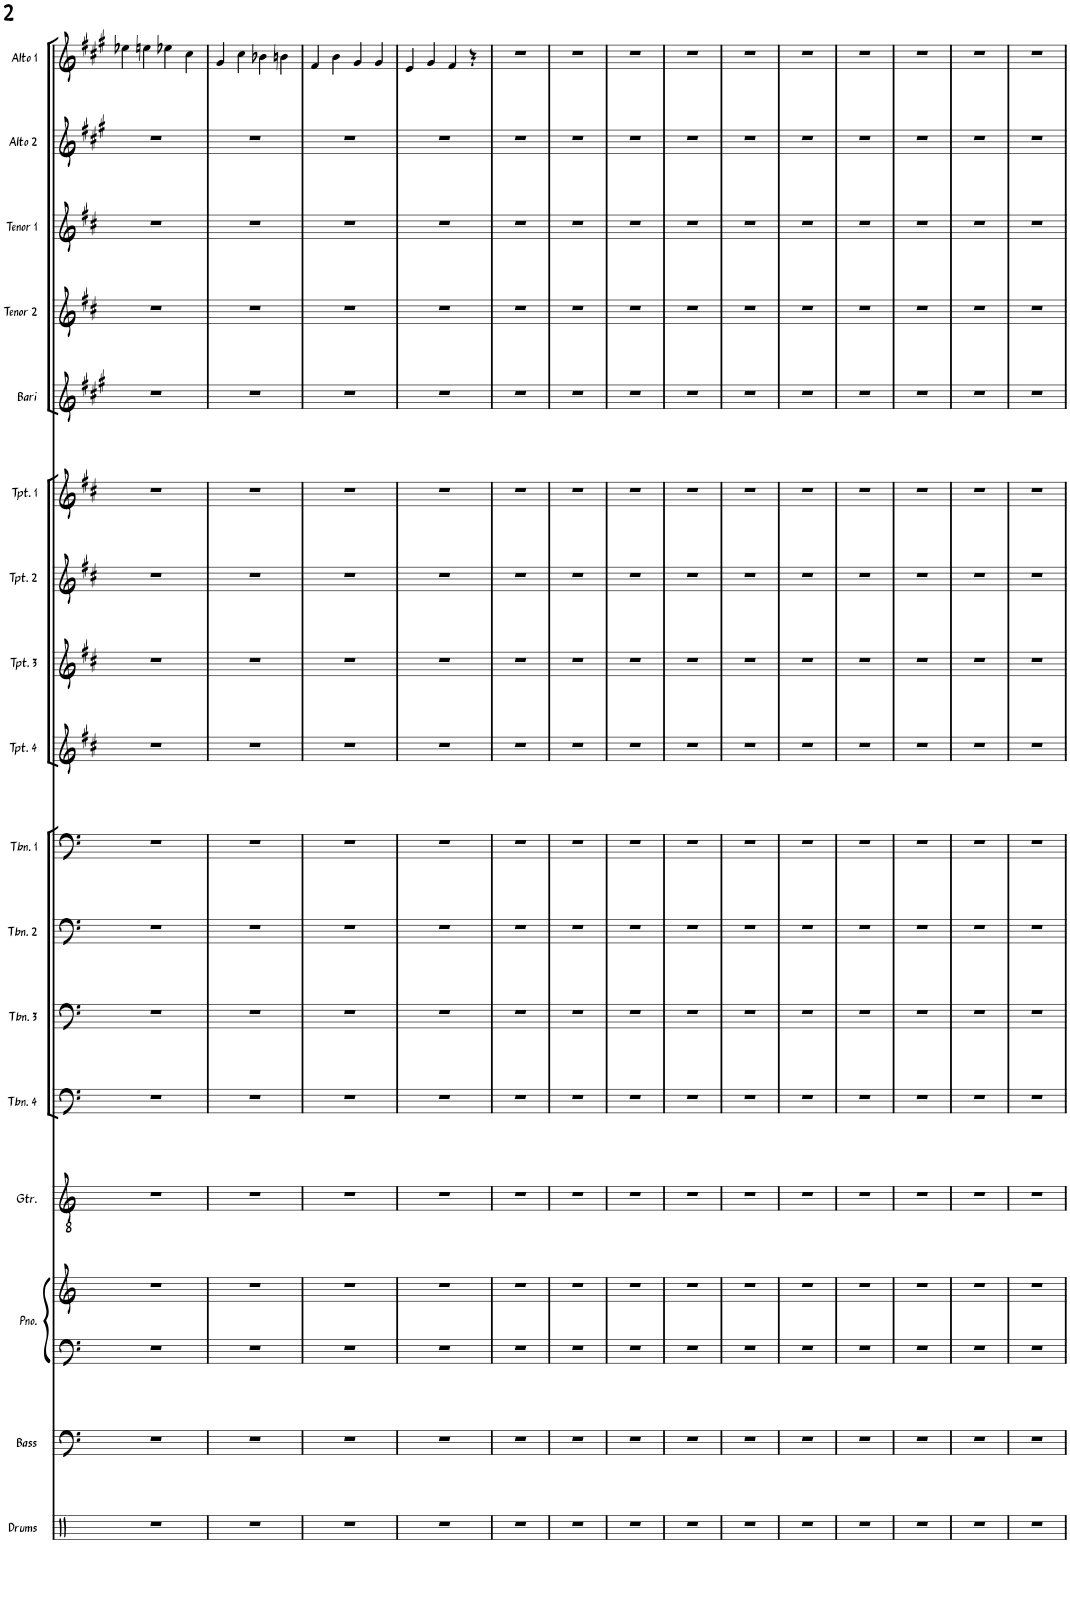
**kern	**kern	**kern	**kern	**kern	**kern	**kern	**kern	**kern	**kern	**kern	**kern	**kern	**kern	**kern	**kern	**kern	**kern
*part17	*part16	*part15	*part15	*part14	*part13	*part12	*part11	*part10	*part9	*part8	*part7	*part6	*part5	*part4	*part3	*part2	*part1
*staff18	*staff17	*staff16	*staff15	*staff14	*staff13	*staff12	*staff11	*staff10	*staff9	*staff8	*staff7	*staff6	*staff5	*staff4	*staff3	*staff2	*staff1
*I"Drums	*I"Bass	*I"Piano	*	*I"Guitar	*I"Trombone 4	*I"Trombone 3	*I"Trombone 2	*I"Trombone 1	*I"Trumpet 4	*I"Trumpet 3	*I"Trumpet 2	*I"Trumpet 1	*I"Bari Sax	*I"Tenor Sax 2	*I"Tenor Sax 1	*I"Alto Sax 2	*I"Alto Sax 1
*I'Drums	*I'Bass	*I'Pno.	*	*I'Gtr.	*I'Tbn. 4	*I'Tbn. 3	*I'Tbn. 2	*I'Tbn. 1	*I'Tpt. 4	*I'Tpt. 3	*I'Tpt. 2	*I'Tpt. 1	*I'Bari	*I'Tenor 2	*I'Tenor 1	*I'Alto 2	*I'Alto 1
!!LO:PB:g=z
*clefX	*clefF4	*clefF4	*clefG2	*clefGv2	*clefF4	*clefF4	*clefF4	*clefF4	*clefG2	*clefG2	*clefG2	*clefG2	*clefG2	*clefG2	*clefG2	*clefG2	*clefG2
*	*Trd7c12	*	*	*	*	*	*	*	*Trd1c2	*Trd1c2	*Trd1c2	*Trd1c2	*Trd12c21	*Trd8c14	*Trd8c14	*Trd5c9	*Trd5c9
*k[]	*k[]	*k[]	*k[]	*k[]	*k[]	*k[]	*k[]	*k[]	*k[f#c#]	*k[f#c#]	*k[f#c#]	*k[f#c#]	*k[f#c#g#]	*k[f#c#]	*k[f#c#]	*k[f#c#g#]	*k[f#c#g#]
*M4/4	*M4/4	*M4/4	*M4/4	*M4/4	*M4/4	*M4/4	*M4/4	*M4/4	*M4/4	*M4/4	*M4/4	*M4/4	*M4/4	*M4/4	*M4/4	*M4/4	*M4/4
=10	=10	=10	=10	=10	=10	=10	=10	=10	=10	=10	=10	=10	=10	=10	=10	=10	=10
1r	1r	1r	1r	1r	1r	1r	1r	1r	1r	1r	1r	1r	1r	1r	1r	1r	4ee-X\
.	.	.	.	.	.	.	.	.	.	.	.	.	.	.	.	.	4een\
.	.	.	.	.	.	.	.	.	.	.	.	.	.	.	.	.	4ee-X\
.	.	.	.	.	.	.	.	.	.	.	.	.	.	.	.	.	4cc#\
=11	=11	=11	=11	=11	=11	=11	=11	=11	=11	=11	=11	=11	=11	=11	=11	=11	=11
1r	1r	1r	1r	1r	1r	1r	1r	1r	1r	1r	1r	1r	1r	1r	1r	1r	4g#/
.	.	.	.	.	.	.	.	.	.	.	.	.	.	.	.	.	4cc#\
.	.	.	.	.	.	.	.	.	.	.	.	.	.	.	.	.	4b-X\
.	.	.	.	.	.	.	.	.	.	.	.	.	.	.	.	.	4bn\
=12	=12	=12	=12	=12	=12	=12	=12	=12	=12	=12	=12	=12	=12	=12	=12	=12	=12
1r	1r	1r	1r	1r	1r	1r	1r	1r	1r	1r	1r	1r	1r	1r	1r	1r	4f#/
.	.	.	.	.	.	.	.	.	.	.	.	.	.	.	.	.	4b\
.	.	.	.	.	.	.	.	.	.	.	.	.	.	.	.	.	4g#/
.	.	.	.	.	.	.	.	.	.	.	.	.	.	.	.	.	4g#/
=13	=13	=13	=13	=13	=13	=13	=13	=13	=13	=13	=13	=13	=13	=13	=13	=13	=13
1r	1r	1r	1r	1r	1r	1r	1r	1r	1r	1r	1r	1r	1r	1r	1r	1r	4e/
.	.	.	.	.	.	.	.	.	.	.	.	.	.	.	.	.	4g#/
.	.	.	.	.	.	.	.	.	.	.	.	.	.	.	.	.	4f#/
.	.	.	.	.	.	.	.	.	.	.	.	.	.	.	.	.	4r
=14	=14	=14	=14	=14	=14	=14	=14	=14	=14	=14	=14	=14	=14	=14	=14	=14	=14
1r	1r	1r	1r	1r	1r	1r	1r	1r	1r	1r	1r	1r	1r	1r	1r	1r	1r
=15	=15	=15	=15	=15	=15	=15	=15	=15	=15	=15	=15	=15	=15	=15	=15	=15	=15
1r	1r	1r	1r	1r	1r	1r	1r	1r	1r	1r	1r	1r	1r	1r	1r	1r	1r
=16	=16	=16	=16	=16	=16	=16	=16	=16	=16	=16	=16	=16	=16	=16	=16	=16	=16
1r	1r	1r	1r	1r	1r	1r	1r	1r	1r	1r	1r	1r	1r	1r	1r	1r	1r
=17	=17	=17	=17	=17	=17	=17	=17	=17	=17	=17	=17	=17	=17	=17	=17	=17	=17
1r	1r	1r	1r	1r	1r	1r	1r	1r	1r	1r	1r	1r	1r	1r	1r	1r	1r
=18	=18	=18	=18	=18	=18	=18	=18	=18	=18	=18	=18	=18	=18	=18	=18	=18	=18
1r	1r	1r	1r	1r	1r	1r	1r	1r	1r	1r	1r	1r	1r	1r	1r	1r	1r
=19	=19	=19	=19	=19	=19	=19	=19	=19	=19	=19	=19	=19	=19	=19	=19	=19	=19
1r	1r	1r	1r	1r	1r	1r	1r	1r	1r	1r	1r	1r	1r	1r	1r	1r	1r
=20	=20	=20	=20	=20	=20	=20	=20	=20	=20	=20	=20	=20	=20	=20	=20	=20	=20
1r	1r	1r	1r	1r	1r	1r	1r	1r	1r	1r	1r	1r	1r	1r	1r	1r	1r
=21	=21	=21	=21	=21	=21	=21	=21	=21	=21	=21	=21	=21	=21	=21	=21	=21	=21
1r	1r	1r	1r	1r	1r	1r	1r	1r	1r	1r	1r	1r	1r	1r	1r	1r	1r
=22	=22	=22	=22	=22	=22	=22	=22	=22	=22	=22	=22	=22	=22	=22	=22	=22	=22
1r	1r	1r	1r	1r	1r	1r	1r	1r	1r	1r	1r	1r	1r	1r	1r	1r	1r
=23	=23	=23	=23	=23	=23	=23	=23	=23	=23	=23	=23	=23	=23	=23	=23	=23	=23
1r	1r	1r	1r	1r	1r	1r	1r	1r	1r	1r	1r	1r	1r	1r	1r	1r	1r
=	=	=	=	=	=	=	=	=	=	=	=	=	=	=	=	=	=
*-	*-	*-	*-	*-	*-	*-	*-	*-	*-	*-	*-	*-	*-	*-	*-	*-	*-
